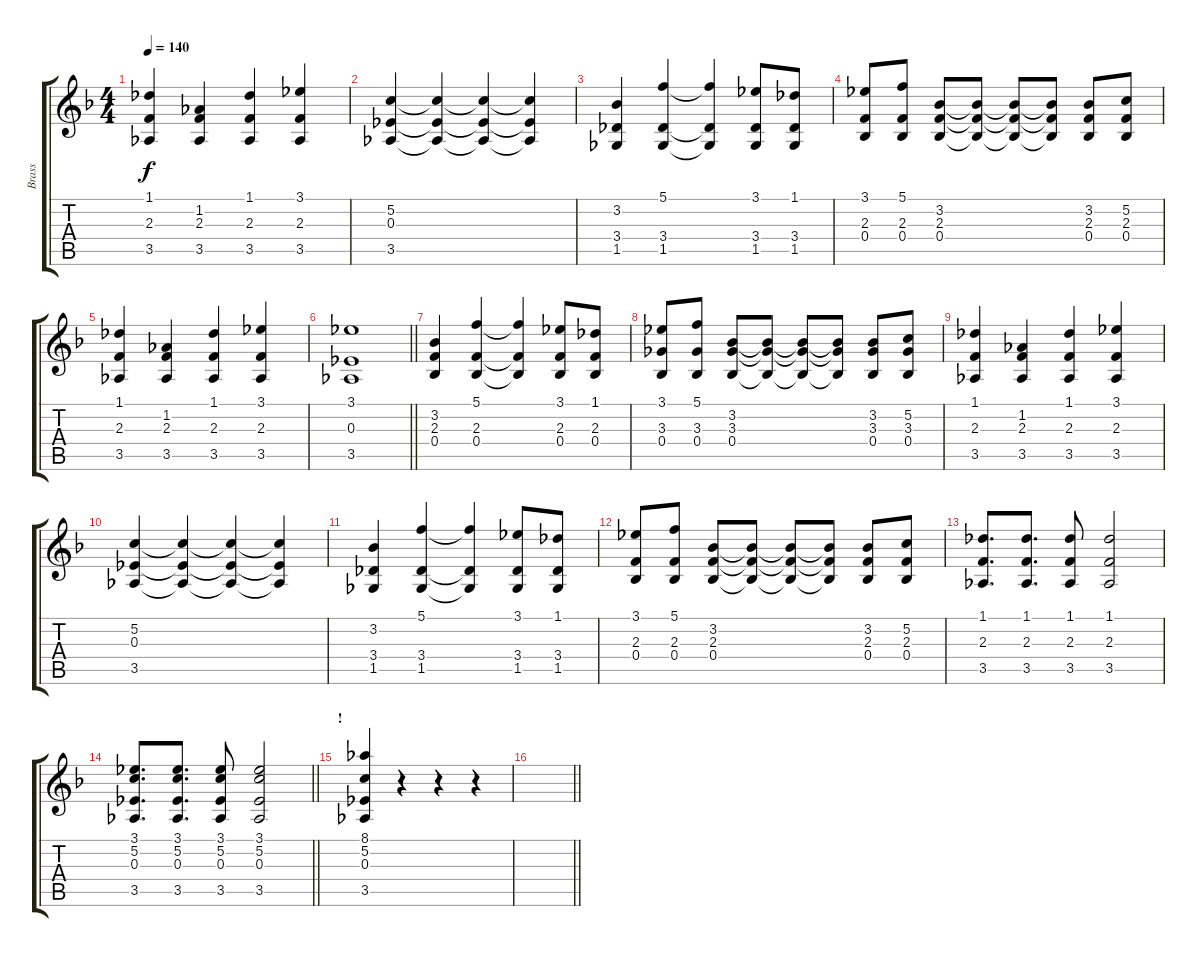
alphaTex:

\track ("Brass" "Brass") {instrument brasssection}
\staff {score tabs}
\tuning (C5 G4 Eb4 Bb3 F3 C3) {hide}
\ts (4 4)
\tempo 140
\clef g2
\ks dminor
(1.1 2.3 3.5).4{dy f} (1.2 2.3 3.5).4 (1.1 2.3 3.5).4 (3.1 2.3 3.5).4 |
(5.2 0.3 3.5).4 (5.2{t} 0.3{t} 3.5{t}).4 (5.2{t} 0.3{t} 3.5{t}).4 (5.2{t} 0.3{t} 3.5{t}).4 |
(3.2 3.4 1.5).4 (5.1 3.4 1.5).4 (5.1{t} 3.4{t} 1.5{t}).4 (3.1 3.4 1.5).8 (1.1 3.4 1.5).8 |
(3.1 2.3 0.4).8 (5.1 2.3 0.4).8 (3.2 2.3 0.4).8 (3.2{t} 2.3{t} 0.4{t}).8 (3.2{t} 2.3{t} 0.4{t}).8 (3.2{t} 2.3{t} 0.4{t}).8 (3.2 2.3 0.4).8 (5.2 2.3 0.4).8 |
(1.1 2.3 3.5).4 (1.2 2.3 3.5).4 (1.1 2.3 3.5).4 (3.1 2.3 3.5).4 |
\barLineRight lightlight
(3.1 0.3 3.5).1 |
(3.2 2.3 0.4).4 (5.1 2.3 0.4).4 (5.1{t} 2.3{t} 0.4{t}).4 (3.1 2.3 0.4).8 (1.1 2.3 0.4).8 |
(3.1 3.3 0.4).8 (5.1 3.3 0.4).8 (3.2 3.3 0.4).8 (3.2{t} 3.3{t} 0.4{t}).8 (3.2{t} 3.3{t} 0.4{t}).8 (3.2{t} 3.3{t} 0.4{t}).8 (3.2 3.3 0.4).8 (5.2 3.3 0.4).8 |
(1.1 2.3 3.5).4 (1.2 2.3 3.5).4 (1.1 2.3 3.5).4 (3.1 2.3 3.5).4 |
(5.2 0.3 3.5).4 (5.2{t} 0.3{t} 3.5{t}).4 (5.2{t} 0.3{t} 3.5{t}).4 (5.2{t} 0.3{t} 3.5{t}).4 |
(3.2 3.4 1.5).4 (5.1 3.4 1.5).4 (5.1{t} 3.4{t} 1.5{t}).4 (3.1 3.4 1.5).8 (1.1 3.4 1.5).8 |
(3.1 2.3 0.4).8 (5.1 2.3 0.4).8 (3.2 2.3 0.4).8 (3.2{t} 2.3{t} 0.4{t}).8 (3.2{t} 2.3{t} 0.4{t}).8 (3.2{t} 2.3{t} 0.4{t}).8 (3.2 2.3 0.4).8 (5.2 2.3 0.4).8 |
(1.1 2.3 3.5).8{d} (1.1 2.3 3.5).8{d} (1.1 2.3 3.5).8 (1.1 2.3 3.5).2 |
\barLineRight lightlight
(3.1 5.2 0.3 3.5).8{d} (3.1 5.2 0.3 3.5).8{d} (3.1 5.2 0.3 3.5).8 (3.1 5.2 0.3 3.5).2 |
\section ("" "!")
(8.1 5.2 0.3 3.5).4 r.4 r.4 r.4 |
\barLineRight lightlight
